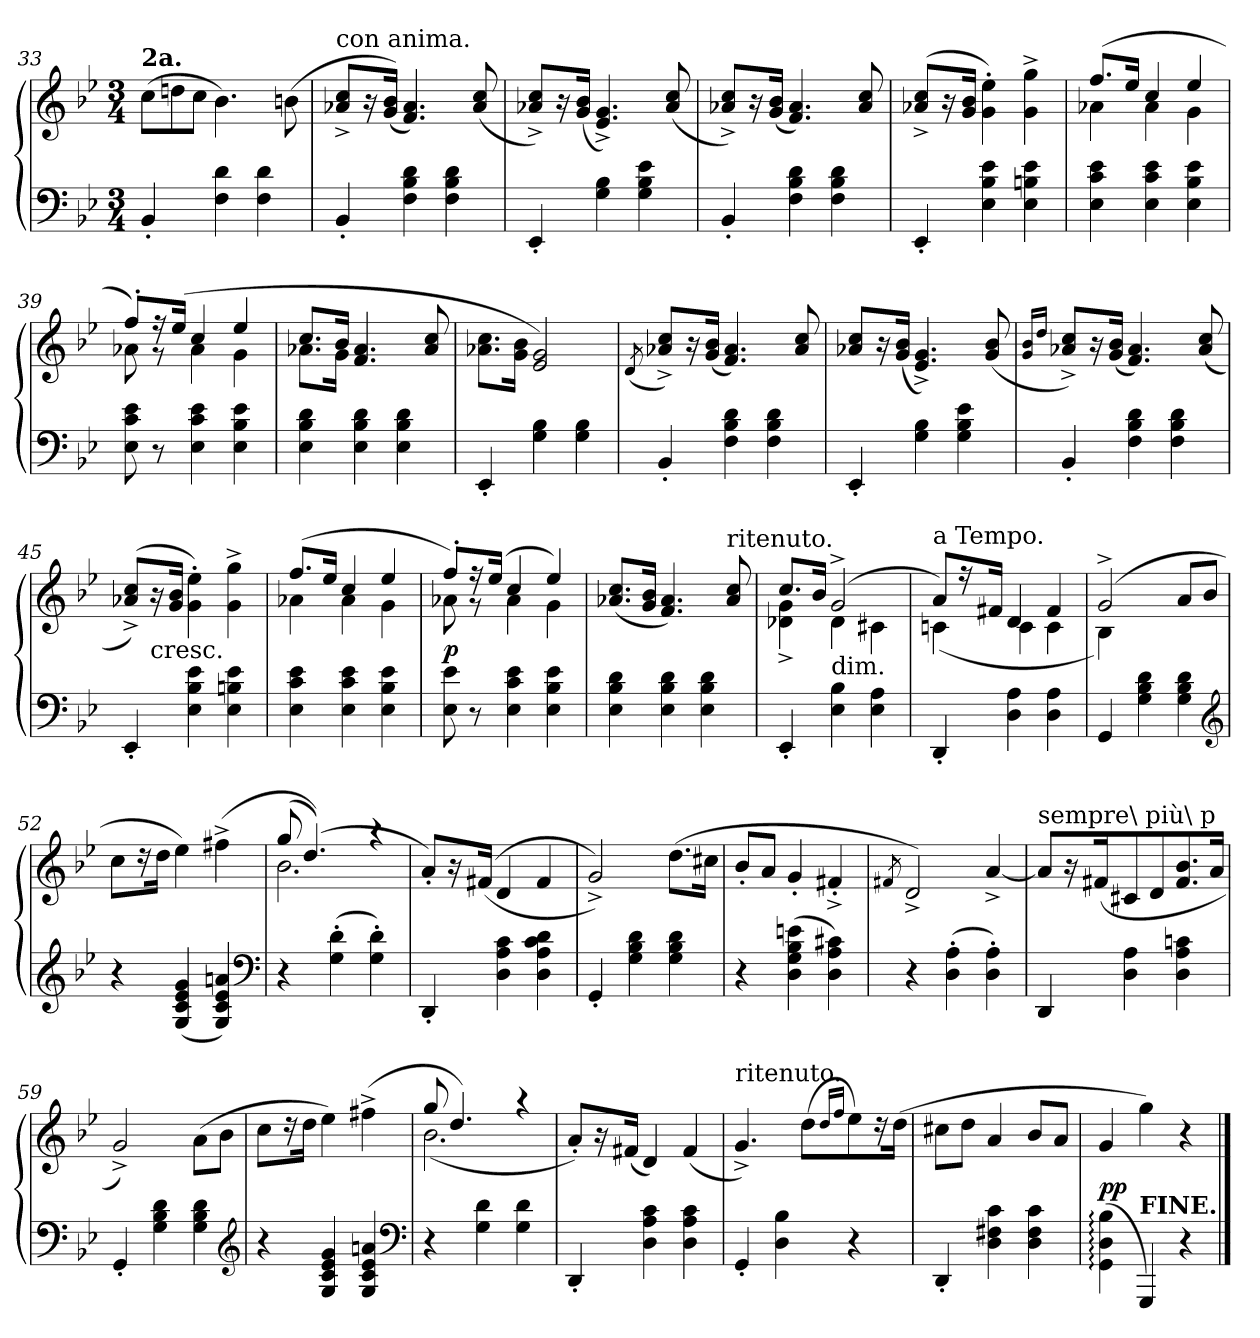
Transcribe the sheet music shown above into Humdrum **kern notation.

**kern	**kern	**dynam
*part1	*part1	*part1
*staff2	*staff1	*staff1/2
*clefF4	*clefG2	*
*k[b-e-]	*k[b-e-]	*
*g:	*g:	*
*M3/4	*M3/4	*
*	*Xtuplet	*
=33	=33	=33
!	!LO:TX:a:B:t=2a.	!
4BB-'<	(>12ccL	.
.	12ddn	.
.	12ccJ	.
4d 4F	4.b-)	.
4d 4F	.	.
.	(>8bn	.
=34	=34	=34
!	!LO:TX:a:t=con anima.	!
4BB-'<	8cc^> 8a-X^>L	.
.	16r	.
.	(16b- 16gJk)	.
4d 4B- 4F	4.a- 4.f)	.
4d 4B- 4F	.	.
.	(8cc/ 8a-/	.
=35	=35	=35
4EE-'<	8cc^> 8a-X^>L)	.
.	16r	.
.	(<16b- 16gJk	.
4B- 4G	4.g^> 4.e-^>)	.
4e- 4B- 4G	.	.
.	(8cc/ 8a-/	.
=36	=36	=36
4BB-'<	8cc^> 8a-X^>L)	.
.	16r	.
.	(16b- 16gJk	.
4d 4B- 4F	4.a- 4.f)	.
4d 4B- 4F	.	.
.	8cc/ 8a-/	.
=37	=37	=37
4EE-'<	(8cc^< 8a-X^<L	.
.	16r	.
.	16b- 16gJk	.
4e- 4B- 4E-	4ee-'> 4g'>)	.
4e- 4Bn 4E-	4gg^< 4g^<	.
=38	=38	=38
*	*^	*
4e- 4c 4E-	(>8.ffL	4a-X	.
.	16ee-Jk	.	.
4e- 4c 4E-	4cc	4a-	.
4e- 4B- 4E-	4ee-	4g	.
=39	=39	=39	=39
8e- 8c 8E-	8ff'>L)	8a-X	.
8r	16r	8r	.
.	(>16ee-Jk	.	.
4e- 4c 4E-	4cc	4a-	.
4e- 4B- 4E-	4ee-	4g	.
=40	=40	=40	=40
4d 4B- 4E-	8.ccL	8.a-XL	.
.	16b-Jk	16gJk	.
4d 4B- 4E-	4.a- 4.f	2ryy	.
4d 4B- 4E-	.	.	.
.	8cc/ 8a-/	.	.
*	*v	*v	*
=41	=41	=41
4EE-'<	8.cc\ 8.a-X\L	.
.	16b- 16gJk	.
4B- 4G	2g 2e-)	.
4B- 4G	.	.
=42	=42	=42
.	(<8qd/	.
4BB-'<	8cc^> 8a-X^>L)	.
.	16r	.
.	(<16b- 16gJk	.
4d 4B- 4F	4.a- 4.f)	.
4d 4B- 4F	.	.
.	8cc/ 8a-/	.
=43	=43	=43
4EE-'<	8cc 8a-XL	.
.	16r	.
.	(<16b- 16gJk	.
4B- 4G	4.g^> 4.e-^>)	.
4e- 4B- 4G	.	.
.	(<8b- 8g	.
=44	=44	=44
.	16qqb-/ 16qqg/LL	.
.	16qqdd/JJ	.
4BB-'<	8cc^> 8a-X^>L)	.
.	16r	.
.	(16b- 16gJk	.
4d 4B- 4F	4.a- 4.f)	.
4d 4B- 4F	.	.
.	(8cc/ 8a-/	.
=45	=45	=45
4EE-'<	(8cc^> 8a-X^>L)	.
!	!LO:TX:c:t=cresc.	!
.	16r	.
.	16b- 16gJk	.
4e- 4B- 4E-	4ee-'> 4g'>)	.
4e- 4Bn 4E-	4gg^< 4g^<	.
=46	=46	=46
*	*^	*
4e- 4c 4E-	(>8.ffL	4a-X	.
.	16ee-Jk	.	.
4e- 4c 4E-	4cc	4a-	.
4e- 4B- 4E-	4ee-	4g	.
=47	=47	=47	=47
8e- 8E-	8ff'>L)	8a-X	p
8r	16r	8r	.
.	(>16ee-Jk	.	.
4e- 4c 4E-	4cc	4a-	.
4e- 4B- 4E-	4ee-)	4g	.
*	*v	*v	*
=48	=48	=48
4d 4B- 4E-	(>8.cc 8.a-XL	.
.	16b- 16gJk	.
4d 4B- 4E-	4.a- 4.f)	.
4d 4B- 4E-	.	.
!	!LO:TX:a:t=ritenuto.	!
.	8cc/ 8a-/	.
=49	=49	=49
*	*^	*
4EE-'<	8.ccL	4g^< 4d-X^<	.
.	16b-Jk	.	.
!	!LO:TX:c:t=dim.	!	!
4B- 4E-	(2g^>	4d-	.
4A 4E-	.	4c#X	.
=50	=50	=50	=50
!	!LO:TX:a:t=a Tempo.	!	!
4DD'<	8aL)	(<4cn	.
.	16r	.	.
.	16f#XJk	.	.
4A 4D	4d	4c	.
4A 4D	4f#	4c	.
=51	=51	=51	=51
4GG	(>2g^>	4B-)	.
4d 4B- 4G	.	2ryy	.
4d 4B- 4G	8aL	.	.
.	8b-J	.	.
*	*v	*v	*
*clefG2	*	*
=52	=52	=52
4r	8ccL	.
.	16r	.
.	16ddJk	.
(4g 4e- 4c 4G	4ee-)	.
4an 4e- 4c 4G)	(>4ff#X^<	.
*clefF4	*	*
=53	=53	=53
*	*^	*
4r	(<8gg	2.b-	.
.	(<4.dd))	.	.
(>4d'> 4G'>	.	.	.
4d'> 4G'>)	4r	.	.
*	*v	*v	*
=54	=54	=54
4DD'<	8a'<L)	.
.	16r	.
.	(>(<16f#X/Jk	.
4c 4A 4D	4d	.
4d 4c 4A 4D	4f#	.
=55	=55	=55
4GG'<	2g^<))	.
4d 4B- 4G	.	.
4d 4B- 4G	(8.ddL	.
.	16cc#XJk	.
=56	=56	=56
4r	8b-'<L	.
.	8aJ	.
(>4en 4B- 4G 4D	4g'<	.
4c#X 4A 4D)	4f#X'<^>	.
=57	=57	=57
.	8qf#X/	.
4r	2d^>)	.
(4A'> 4D'>	.	.
4A'> 4D'>)	[4a^>	.
=58	=58	=58
!	!LO:TX:a:t=sempre\ più\ p	!
4DD	8aL]	.
.	16r	.
.	(16f#Xk	.
4A 4D	8c#X	.
.	8d	.
4cn 4A 4D	8.b- 8.f#	.
.	16aJk	.
=59	=59	=59
4GG'<	2g^<)	.
4d 4B- 4G	.	.
4d 4B- 4G	(>8a\L	.
.	8b-J	.
*clefG2	*	*
=60	=60	=60
4r	8ccL	.
.	16r	.
.	16ddJk	.
4g 4e- 4c 4G	4ee-)	.
4an 4e- 4c 4G	(>4ff#X^<	.
*clefF4	*	*
=61	=61	=61
*	*^	*
4r	8gg	(<2.b-	.
.	4.dd)	.	.
4d 4G	.	.	.
4d 4G	4r	.	.
*	*v	*v	*
=62	=62	=62
4DD'<	8a'<L)	.
.	16r	.
.	(<16f#XJk	.
4c 4A 4D	4d)	.
4c 4A 4D	(4f#	.
=63	=63	=63
!	!LO:TX:a:t=ritenuto.	!
4GG'<	4.g^>)	.
4B- 4D	.	.
.	(8ddL	.
.	16qdd/LL	.
.	16qff/JJ	.
4r	8ee-)	.
.	16r	.
.	(>16ddJk	.
=64	=64	=64
4DD'<	8cc#XL	.
.	8ddJ	.
4c 4F#X 4D	4a	.
4c 4F# 4D	8b-L	.
.	8aJ	.
=65	=65	=65
(>4B-: 4D: 4GG:	4g	pp
!LO:TX:a:B:t=FINE.	!	!
4GGG)	4gg)	.
4r	4r	.
==	==	==
*-	*-	*-
